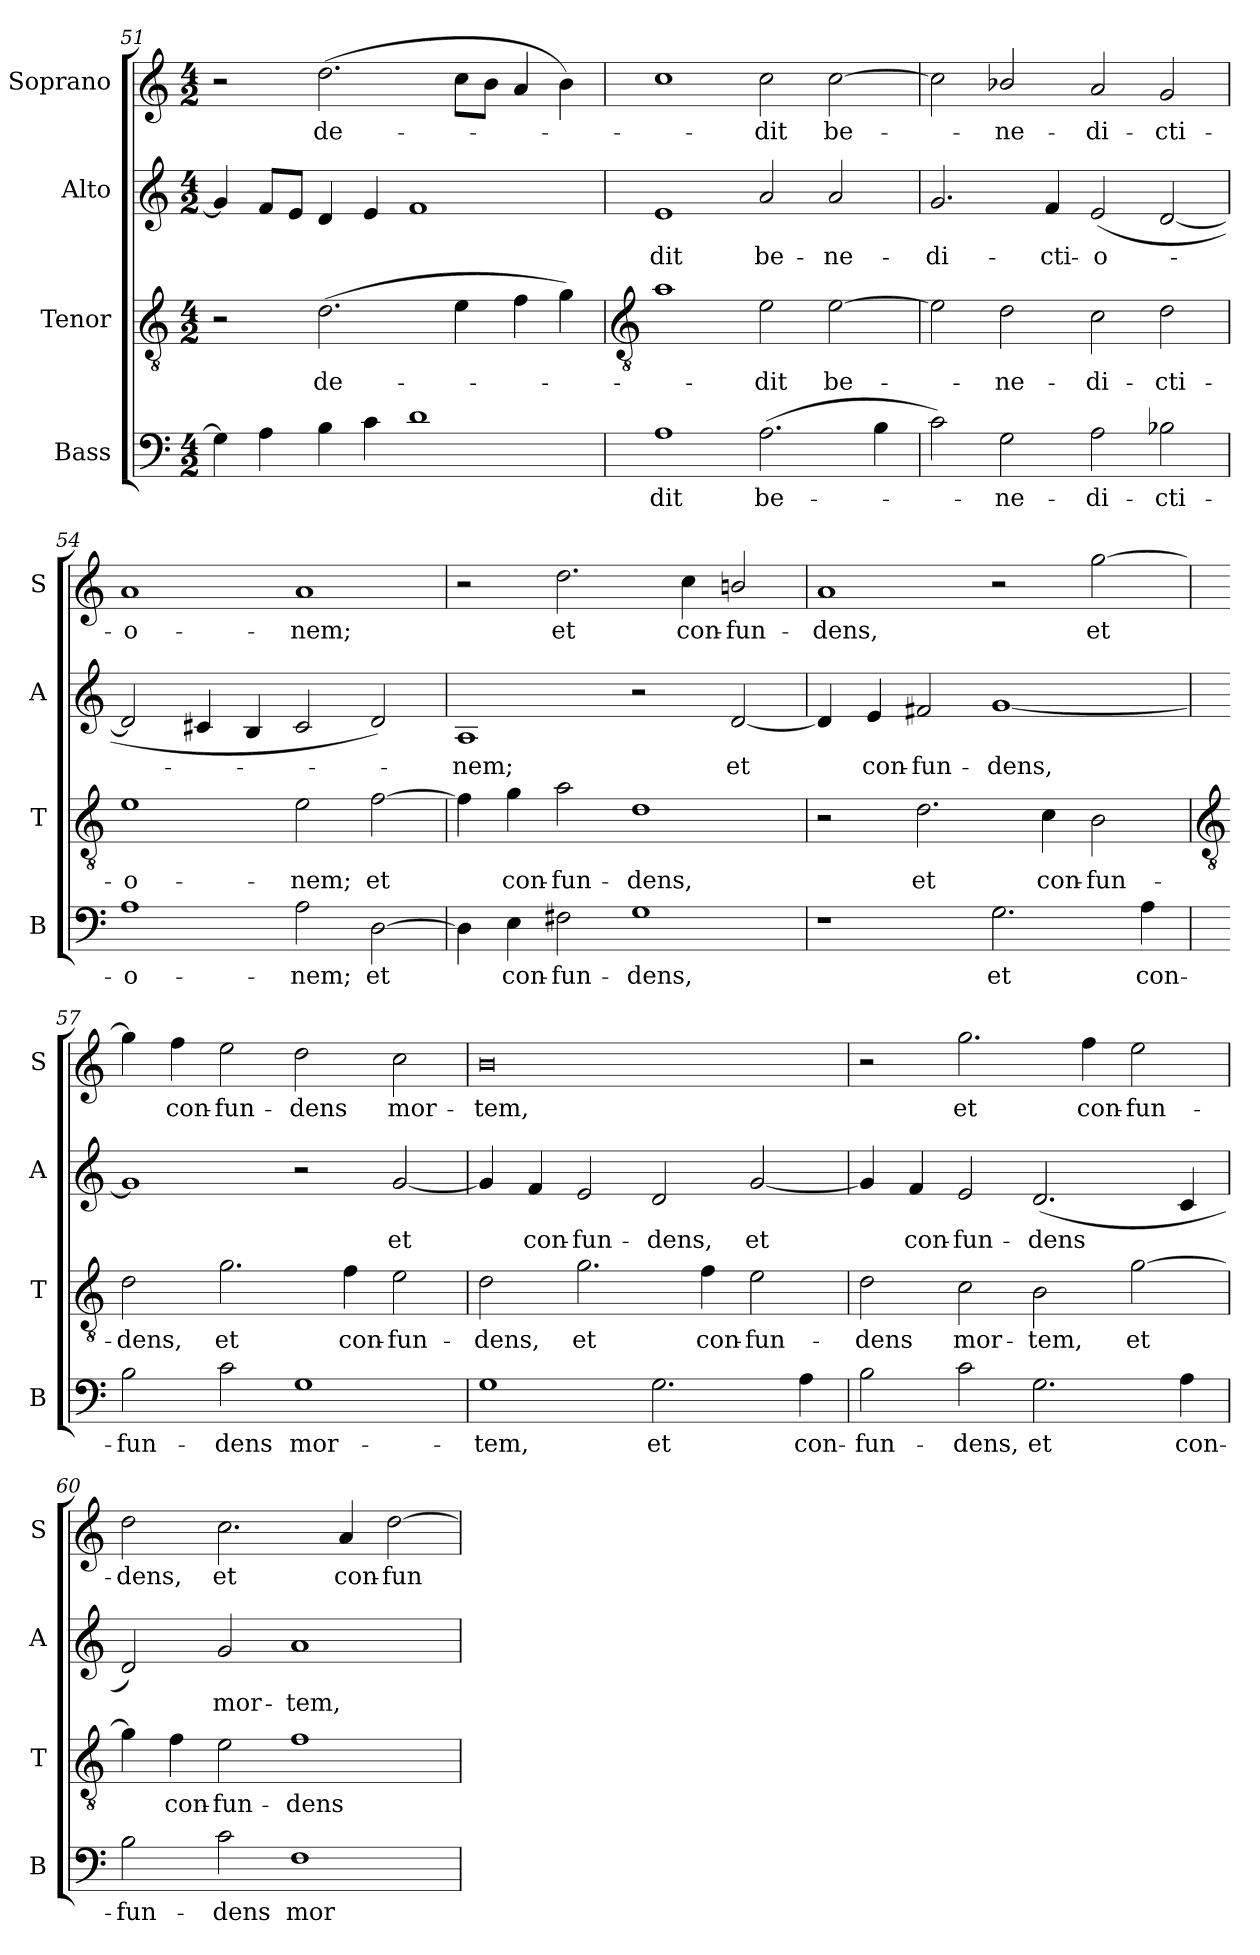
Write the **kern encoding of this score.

**kern	**text	**kern	**text	**kern	**text	**kern	**text
*part4	*part4	*part3	*part3	*part2	*part2	*part1	*part1
*staff4	*staff4	*staff3	*staff3	*staff2	*staff2	*staff1	*staff1
*I"Bass	*	*I"Tenor	*	*I"Alto	*	*I"Soprano	*
*I'B	*	*I'T	*	*I'A	*	*I'S	*
*clefF4	*	*clefGv2	*	*clefG2	*	*clefG2	*
*k[]	*	*k[]	*	*k[]	*	*k[]	*
*C:	*	*C:	*	*C:	*	*C:	*
*M4/2	*	*M4/2	*	*M4/2	*	*M4/2	*
=51	=51	=51	=51	=51	=51	=51	=51
4G]	.	2r	.	4g]	.	2r	.
4A	.	.	.	8fL	.	.	.
.	.	.	.	8eJ	.	.	.
!	!	!	!LO:LY:b	!	!	!	!LO:LY:b
4B	.	(>2.d	de-	4d	.	(>2.dd	de-
4c	.	.	.	4e	.	.	.
1d	.	.	.	1f	.	.	.
.	.	4e	.	.	.	8ccL	.
.	.	.	.	.	.	8bJ	.
.	.	4f	.	.	.	4a	.
.	.	4g)	.	.	.	4b)	.
!!LO:LB:g=z
=52	=52	=52	=52	=52	=52	=52	=52
*	*	*clefGv2	*	*	*	*	*
!	!LO:LY:b	!	!	!	!LO:LY:b	!	!
1A	dit	1a	.	1e	dit	1cc	.
!	!LO:LY:b	!	!LO:LY:b	!	!LO:LY:b	!	!LO:LY:b
(>2.A	be-	2e	dit	2a	be-	2cc	dit
!	!	!	!LO:LY:b	!	!LO:LY:b	!	!LO:LY:b
.	.	[2e	be-	2a	-ne-	[2cc	be-
4B	.	.	.	.	.	.	.
=53	=53	=53	=53	=53	=53	=53	=53
!	!	!	!	!	!LO:LY:b	!	!
2c)	.	2e]	.	2.g	-di-	2cc]	.
!	!LO:LY:b	!	!LO:LY:b	!	!	!	!LO:LY:b
2G	ne-	2d	ne-	.	.	2b-X/	ne-
!	!	!	!	!	!LO:LY:b	!	!
.	.	.	.	4f	-cti-	.	.
!	!LO:LY:b	!	!LO:LY:b	!	!LO:LY:b	!	!LO:LY:b
2A	-di-	2c	-di-	(<2e	-o-	2a	-di-
!	!LO:LY:b	!	!LO:LY:b	!	!	!	!LO:LY:b
2B-X	-cti-	2d	-cti-	[2d	.	2g	-cti-
=54	=54	=54	=54	=54	=54	=54	=54
!	!LO:LY:b	!	!LO:LY:b	!	!	!	!LO:LY:b
1A	-o-	1e	-o-	2d]	.	1a	-o-
.	.	.	.	4c#X	.	.	.
.	.	.	.	4B	.	.	.
!	!LO:LY:b	!	!LO:LY:b	!	!	!	!LO:LY:b
2A	-nem;	2e	-nem;	2c#	.	1a	-nem;
!	!LO:LY:b	!	!LO:LY:b	!	!	!	!
[2D	et	[2f	et	2d)	.	.	.
=55	=55	=55	=55	=55	=55	=55	=55
!	!	!	!	!	!LO:LY:b	!	!
4D]	.	4f]	.	1A	nem;	2r	.
!	!LO:LY:b	!	!LO:LY:b	!	!	!	!
4E	con-	4g	con-	.	.	.	.
!	!LO:LY:b	!	!LO:LY:b	!	!	!	!LO:LY:b
2F#X	-fun-	2a	-fun-	.	.	2.dd	et
!	!LO:LY:b	!	!LO:LY:b	!	!	!	!
1G	-dens,	1d	-dens,	2r	.	.	.
!	!	!	!	!	!	!	!LO:LY:b
.	.	.	.	.	.	4cc	con-
!	!	!	!	!	!LO:LY:b	!	!LO:LY:b
.	.	.	.	[2d	et	2bn/	-fun-
=56	=56	=56	=56	=56	=56	=56	=56
!	!	!	!	!	!	!	!LO:LY:b
1r	.	2r	.	4d]	.	1a	-dens,
!	!	!	!	!	!LO:LY:b	!	!
.	.	.	.	4e	con-	.	.
!	!	!	!LO:LY:b	!	!LO:LY:b	!	!
.	.	2.d	et	2f#X	-fun-	.	.
!	!LO:LY:b	!	!	!	!LO:LY:b	!	!
2.G	et	.	.	[1g	-dens,	2r	.
!	!	!	!LO:LY:b	!	!	!	!
.	.	4c	con-	.	.	.	.
!	!	!	!LO:LY:b	!	!	!	!LO:LY:b
.	.	2B	-fun-	.	.	[2gg	et
!	!LO:LY:b	!	!	!	!	!	!
4A	con-	.	.	.	.	.	.
!!LO:LB:g=z
=57	=57	=57	=57	=57	=57	=57	=57
*	*	*clefGv2	*	*	*	*	*
!	!LO:LY:b	!	!LO:LY:b	!	!	!	!
2B	-fun-	2d	-dens,	1g]	.	4gg]	.
!	!	!	!	!	!	!	!LO:LY:b
.	.	.	.	.	.	4ff	con-
!	!LO:LY:b	!	!LO:LY:b	!	!	!	!LO:LY:b
2c	-dens	2.g	et	.	.	2ee	-fun-
!	!LO:LY:b	!	!	!	!	!	!LO:LY:b
1G	mor-	.	.	2r	.	2dd	-dens
!	!	!	!LO:LY:b	!	!	!	!
.	.	4f	con-	.	.	.	.
!	!	!	!LO:LY:b	!	!LO:LY:b	!	!LO:LY:b
.	.	2e	-fun-	[2g	et	2cc	mor-
=58	=58	=58	=58	=58	=58	=58	=58
!	!LO:LY:b	!	!LO:LY:b	!	!	!	!LO:LY:b
1G	-tem,	2d	-dens,	4g]	.	0b	-tem,
!	!	!	!	!	!LO:LY:b	!	!
.	.	.	.	4f	con-	.	.
!	!	!	!LO:LY:b	!	!LO:LY:b	!	!
.	.	2.g	et	2e	-fun-	.	.
!	!LO:LY:b	!	!	!	!LO:LY:b	!	!
2.G	et	.	.	2d	-dens,	.	.
!	!	!	!LO:LY:b	!	!	!	!
.	.	4f	con-	.	.	.	.
!	!	!	!LO:LY:b	!	!LO:LY:b	!	!
.	.	2e	-fun-	[2g	et	.	.
!	!LO:LY:b	!	!	!	!	!	!
4A	con-	.	.	.	.	.	.
=59	=59	=59	=59	=59	=59	=59	=59
!	!LO:LY:b	!	!LO:LY:b	!	!	!	!
2B	-fun-	2d	-dens	4g]	.	2r	.
!	!	!	!	!	!LO:LY:b	!	!
.	.	.	.	4f	con-	.	.
!	!LO:LY:b	!	!LO:LY:b	!	!LO:LY:b	!	!LO:LY:b
2c	-dens,	2c	mor-	2e	-fun-	2.gg	et
!	!LO:LY:b	!	!LO:LY:b	!	!LO:LY:b	!	!
2.G	et	2B	-tem,	(<2.d	-dens	.	.
!	!	!	!	!	!	!	!LO:LY:b
.	.	.	.	.	.	4ff	con-
!	!	!	!LO:LY:b	!	!	!	!LO:LY:b
.	.	[2g	et	.	.	2ee	-fun-
!	!LO:LY:b	!	!	!	!	!	!
4A	con-	.	.	4c	.	.	.
=60	=60	=60	=60	=60	=60	=60	=60
!	!LO:LY:b	!	!	!	!	!	!LO:LY:b
2B	-fun-	4g]	.	2d)	.	2dd	-dens,
!	!	!	!LO:LY:b	!	!	!	!
.	.	4f	con-	.	.	.	.
!	!LO:LY:b	!	!LO:LY:b	!	!LO:LY:b	!	!LO:LY:b
2c	-dens	2e	-fun-	2g	mor-	2.cc	et
!	!LO:LY:b	!	!LO:LY:b	!	!LO:LY:b	!	!
1F	mor-	1f	-dens	1a	-tem,	.	.
!	!	!	!	!	!	!	!LO:LY:b
.	.	.	.	.	.	4a	con-
!	!	!	!	!	!	!	!LO:LY:b
.	.	.	.	.	.	[2dd	-fun-
=	=	=	=	=	=	=	=
*-	*-	*-	*-	*-	*-	*-	*-
